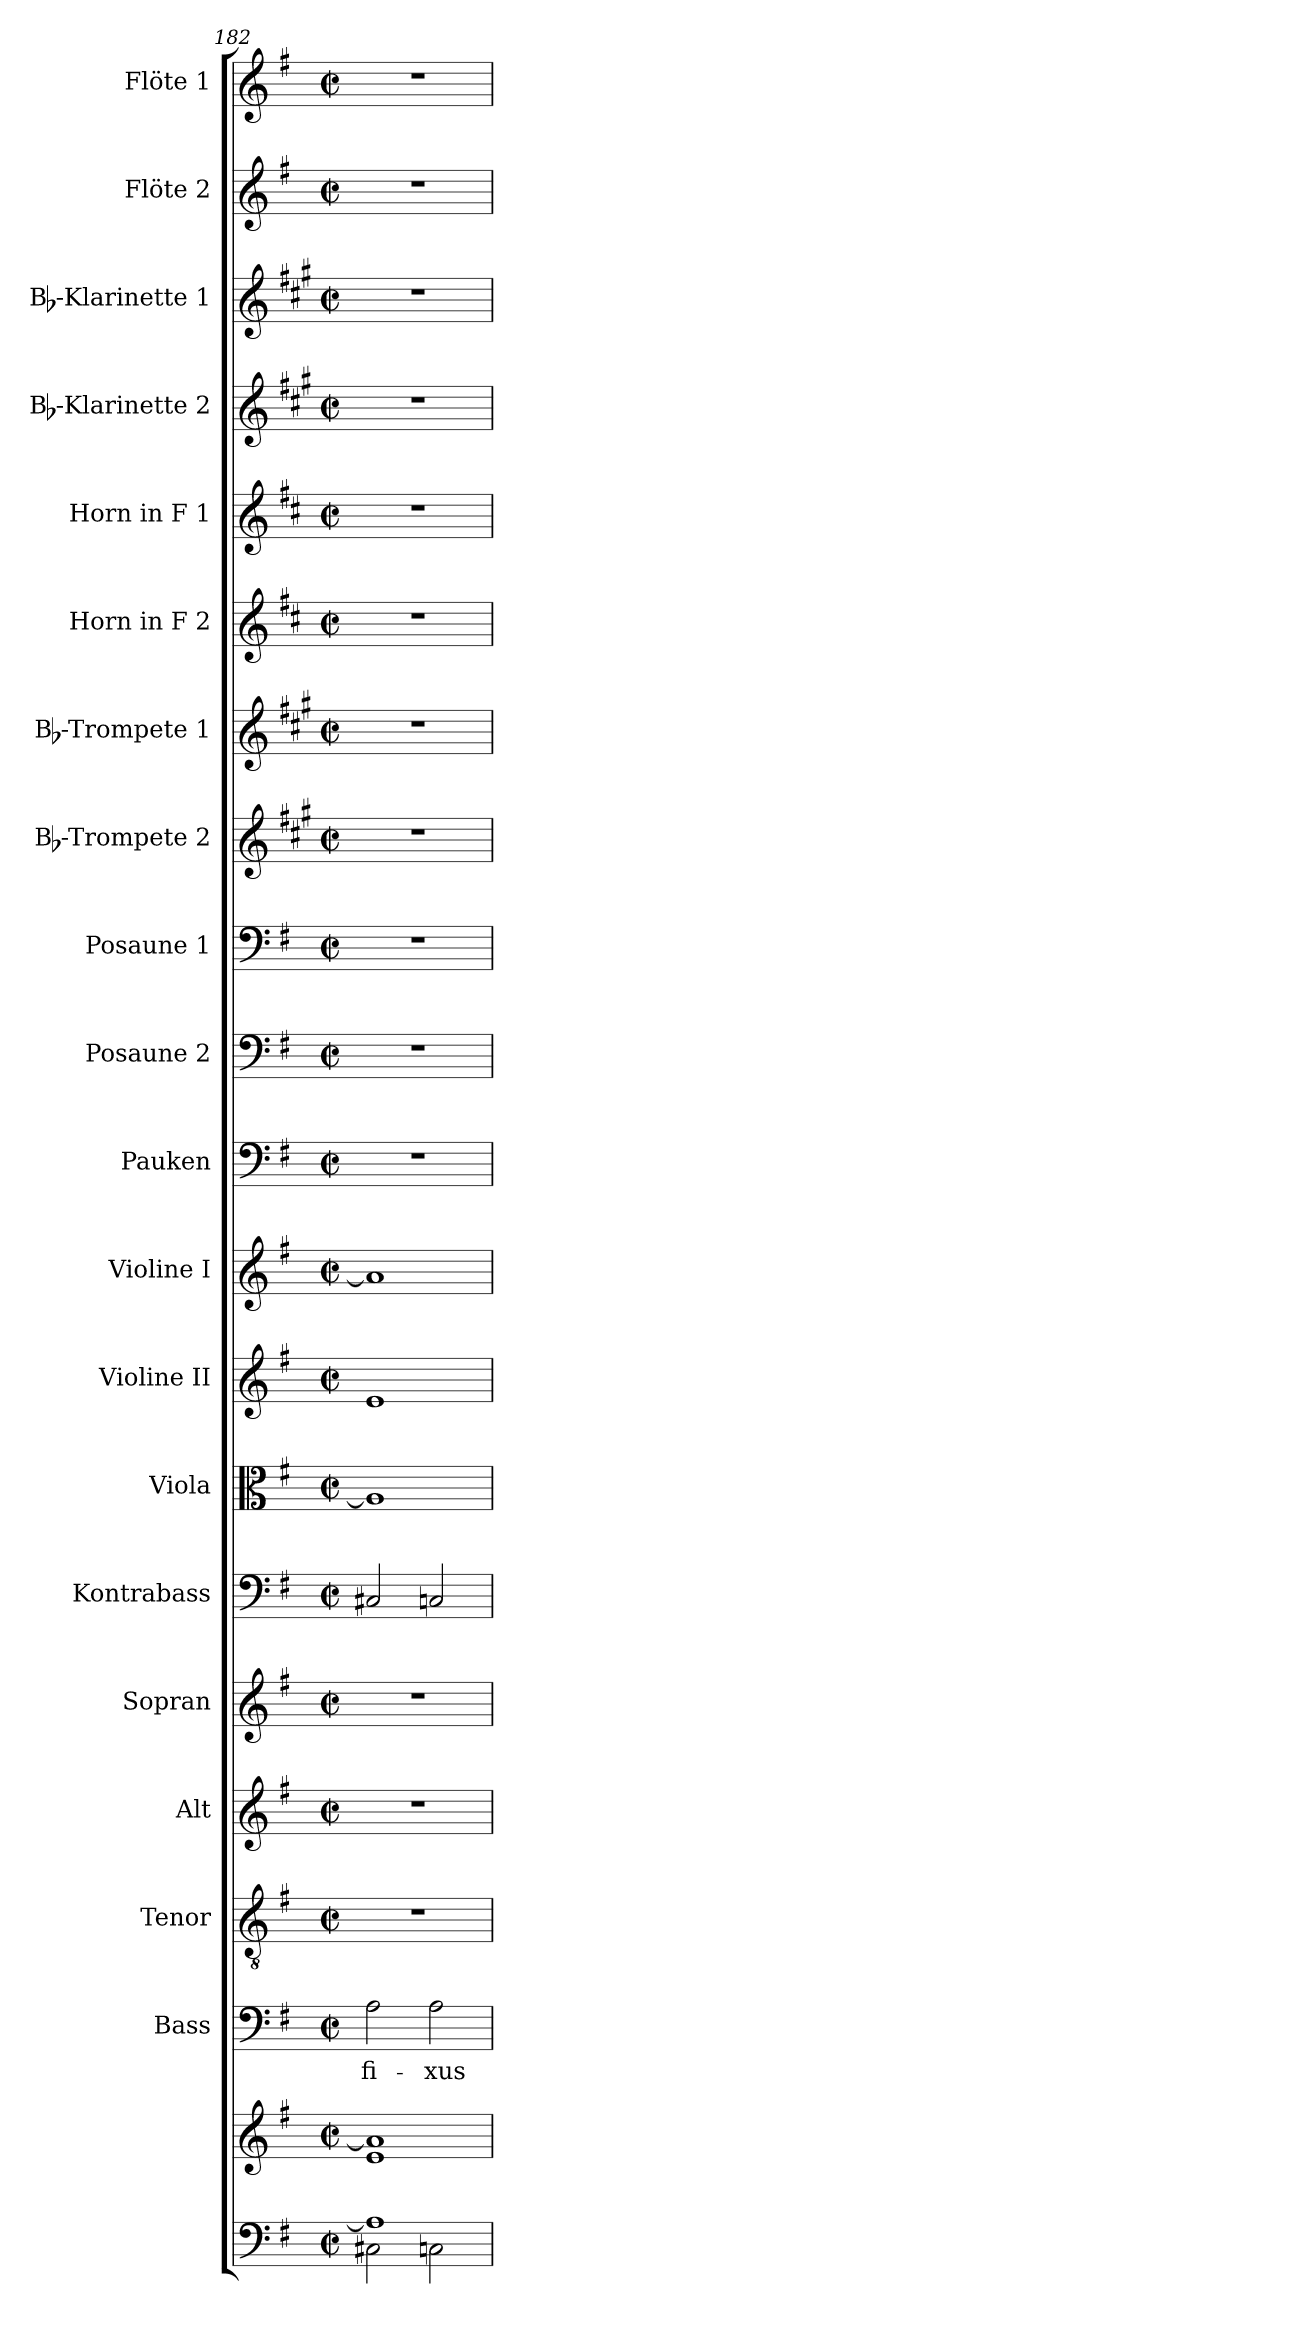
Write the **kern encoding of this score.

**kern	**kern	**kern	**text	**kern	**kern	**kern	**kern	**kern	**kern	**kern	**kern	**kern	**kern	**kern	**kern	**kern	**kern	**kern	**kern	**kern	**kern
*part20	*part20	*part19	*part19	*part18	*part17	*part16	*part15	*part14	*part13	*part12	*part11	*part10	*part9	*part8	*part7	*part6	*part5	*part4	*part3	*part2	*part1
*staff21	*staff20	*staff19	*staff19	*staff18	*staff17	*staff16	*staff15	*staff14	*staff13	*staff12	*staff11	*staff10	*staff9	*staff8	*staff7	*staff6	*staff5	*staff4	*staff3	*staff2	*staff1
*	*	*I"Bass	*	*I"Tenor	*I"Alt	*I"Sopran	*I"Kontrabass	*I"Viola	*I"Violine II	*I"Violine I	*I"Pauken	*I"Posaune 2	*I"Posaune 1	*I"Bb-Trompete 2	*I"Bb-Trompete 1	*I"Horn in F 2	*I"Horn in F 1	*I"Bb-Klarinette 2	*I"Bb-Klarinette 1	*I"Flöte 2	*I"Flöte 1
*	*	*I'B.	*	*I'T.	*I'A.	*I'S.	*I'Kb.	*I'Vla.	*I'Vl. II	*I'Vl. I	*I'Pk.	*I'Pos. 2	*I'Pos. 1	*I'Bb Trp. 2	*I'Bb Trp. 1	*	*	*I'Bb Kl. 2	*I'Bb Kl. 1	*I'Fl. 2	*I'Fl. 1
*clefF4	*clefG2	*clefF4	*	*clefGv2	*clefG2	*clefG2	*clefF4	*clefC3	*clefG2	*clefG2	*clefF4	*clefF4	*clefF4	*clefG2	*clefG2	*clefG2	*clefG2	*clefG2	*clefG2	*clefG2	*clefG2
*	*	*	*	*	*	*	*ITrd7c12	*	*	*	*	*	*	*ITrd1c2	*ITrd1c2	*ITrd4c7	*ITrd4c7	*ITrd1c2	*ITrd1c2	*	*
*k[f#]	*k[f#]	*k[f#]	*	*k[f#]	*k[f#]	*k[f#]	*k[f#]	*k[f#]	*k[f#]	*k[f#]	*k[f#]	*k[f#]	*k[f#]	*k[f#]	*k[f#]	*k[f#]	*k[f#]	*k[f#]	*k[f#]	*k[f#]	*k[f#]
*G:	*G:	*G:	*	*G:	*G:	*G:	*G:	*G:	*G:	*G:	*G:	*G:	*G:	*G:	*G:	*G:	*G:	*G:	*G:	*G:	*G:
*M2/2	*M2/2	*M2/2	*	*M2/2	*M2/2	*M2/2	*M2/2	*M2/2	*M2/2	*M2/2	*M2/2	*M2/2	*M2/2	*M2/2	*M2/2	*M2/2	*M2/2	*M2/2	*M2/2	*M2/2	*M2/2
*met(c|)	*met(c|)	*met(c|)	*	*met(c|)	*met(c|)	*met(c|)	*met(c|)	*met(c|)	*met(c|)	*met(c|)	*met(c|)	*met(c|)	*met(c|)	*met(c|)	*met(c|)	*met(c|)	*met(c|)	*met(c|)	*met(c|)	*met(c|)	*met(c|)
=182	=182	=182	=182	=182	=182	=182	=182	=182	=182	=182	=182	=182	=182	=182	=182	=182	=182	=182	=182	=182	=182
*^	*	*	*	*	*	*	*	*	*	*	*	*	*	*	*	*	*	*	*	*	*
!	!	!	!	!LO:LY:b	!	!	!	!	!	!	!	!	!	!	!	!	!	!	!	!	!	!
1A]	2C#X\	1e 1a]	2A\	-fi-	1r	1r	1r	2CC#X/	1A]	1e	1a]	1r	1r	1r	1r	1r	1r	1r	1r	1r	1r	1r
!	!	!	!	!LO:LY:b	!	!	!	!	!	!	!	!	!	!	!	!	!	!	!	!	!	!
.	2Cn\	.	2A\	-xus	.	.	.	2CCn/	.	.	.	.	.	.	.	.	.	.	.	.	.	.
*v	*v	*	*	*	*	*	*	*	*	*	*	*	*	*	*	*	*	*	*	*	*	*
=	=	=	=	=	=	=	=	=	=	=	=	=	=	=	=	=	=	=	=	=	=
*-	*-	*-	*-	*-	*-	*-	*-	*-	*-	*-	*-	*-	*-	*-	*-	*-	*-	*-	*-	*-	*-
